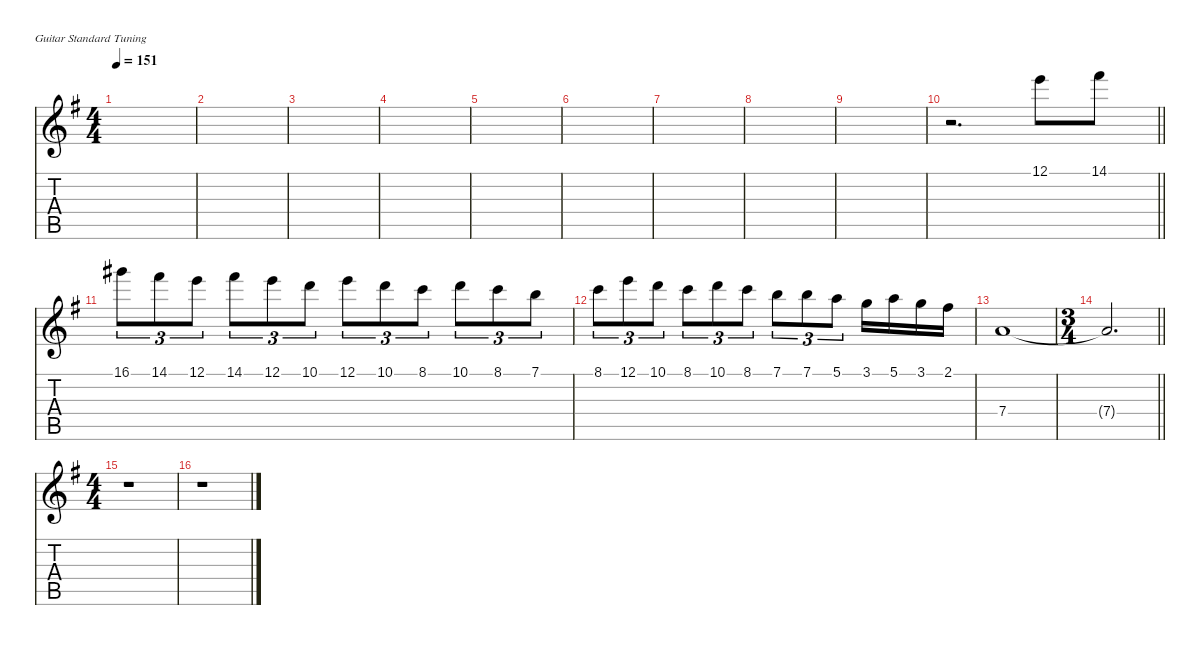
\defaultSystemsLayout 4
\hideDynamics
\bracketExtendMode nobrackets
\singleTrackTrackNamePolicy hidden
\multiTrackTrackNamePolicy hidden
\otherSystemsTrackNameOrientation horizontal
\track ("[Overdub]" "dist.guit.") {defaultSystemsLayout 16 instrument distortionguitar}
\staff {score tabs}
\tuning (E4 B3 G3 D3 A2 E2)
\ts (4 4)
\tempo 151
\clef g2
\ks eminor
|
|
|
|
|
|
|
|
|
\barLineRight lightlight
r.2{d beam Down} 12.1{acc forcenatural}.8{beam Down} 14.1{acc #}.8{beam Down} |
16.1{acc #}.8{tu (3 2) beam Down} 14.1{acc #}.8{tu (3 2) beam Down} 12.1{acc forcenatural}.8{tu (3 2) beam Down} 14.1{acc #}.8{tu (3 2) beam Down} 12.1{acc forcenatural}.8{tu (3 2) beam Down} 10.1{acc forcenatural}.8{tu (3 2) beam Down} 12.1{acc forcenatural}.8{tu (3 2) beam Down} 10.1{acc forcenatural}.8{tu (3 2) beam Down} 8.1{acc forcenatural}.8{tu (3 2) beam Down} 10.1{acc forcenatural}.8{tu (3 2) beam Down} 8.1{acc forcenatural}.8{tu (3 2) beam Down} 7.1{acc forcenatural}.8{tu (3 2) beam Down} |
8.1{acc forcenatural}.8{tu (3 2) beam Down} 12.1{acc forcenatural}.8{tu (3 2) beam Down} 10.1{acc forcenatural}.8{tu (3 2) beam Down} 8.1{acc forcenatural}.8{tu (3 2) beam Down} 10.1{acc forcenatural}.8{tu (3 2) beam Down} 8.1{acc forcenatural}.8{tu (3 2) beam Down} 7.1{acc forcenatural}.8{tu (3 2) beam Down} 7.1{acc forcenatural}.8{tu (3 2) beam Down} 5.1{acc forcenatural}.8{tu (3 2) beam Down} 3.1{acc forcenatural}.16{beam Down} 5.1{acc forcenatural}.16{beam Down} 3.1{acc forcenatural}.16{beam Down} 2.1{acc #}.16{beam Down} |
7.4{acc forcenatural}.1{beam Up} |
\ts (3 4)
\beaming (8 2 2 2)
\barLineRight lightlight
7.4{t acc forcenatural}.2{d beam Up} |
\ts (4 4)
\beaming (8 2 2 2 2)
r.1{beam Down} |
r.1{beam Down}
